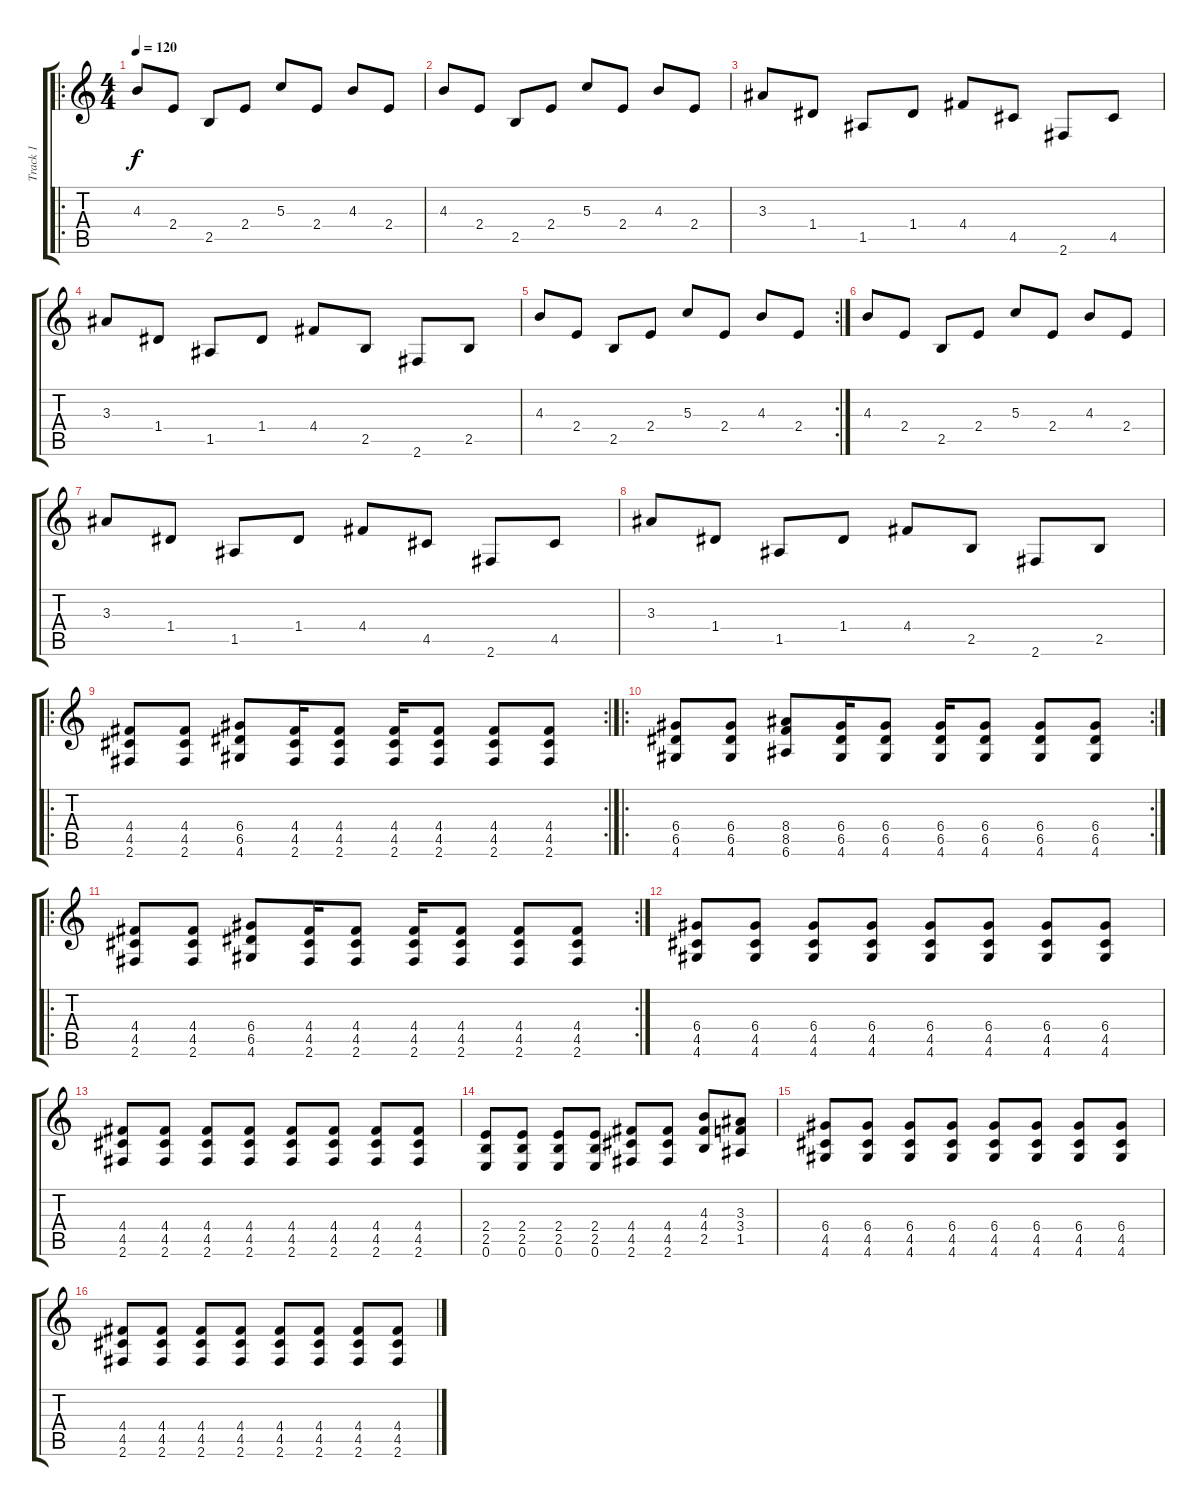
\track ("Track 1" "Track 1") {instrument distortionguitar}
\staff {score tabs}
\tuning (E4 B3 G3 D3 A2 E2) {hide}
\ro
\ts (4 4)
\tempo 120
\clef g2
\ks c
4.3.8{dy f volume 13 instrument electricguitarclean} 2.4.8 2.5.8 2.4.8 5.3.8 2.4.8 4.3.8 2.4.8 |
4.3.8 2.4.8 2.5.8 2.4.8 5.3.8 2.4.8 4.3.8 2.4.8 |
3.3.8 1.4.8 1.5.8 1.4.8 4.4.8 4.5.8 2.6.8 4.5.8 |
3.3.8 1.4.8 1.5.8 1.4.8 4.4.8 2.5.8 2.6.8 2.5.8 |
\rc 2
4.3.8{volume 13 instrument electricguitarclean} 2.4.8 2.5.8 2.4.8 5.3.8 2.4.8 4.3.8 2.4.8 |
4.3.8 2.4.8 2.5.8 2.4.8 5.3.8 2.4.8 4.3.8 2.4.8 |
3.3.8 1.4.8 1.5.8 1.4.8 4.4.8 4.5.8 2.6.8 4.5.8 |
3.3.8 1.4.8 1.5.8 1.4.8 4.4.8 2.5.8 2.6.8 2.5.8 |
\ro
\rc 2
(4.4 4.5 2.6).8{instrument distortionguitar} (4.4 4.5 2.6).8 (6.4 6.5 4.6).8 (4.4 4.5 2.6).16 (4.4 4.5 2.6).8 (4.4 4.5 2.6).16 (4.4 4.5 2.6).8 (4.4 4.5 2.6).8 (4.4 4.5 2.6).8 |
\ro
\rc 2
(6.4 6.5 4.6).8 (6.4 6.5 4.6).8 (8.4 8.5 6.6).8 (6.4 6.5 4.6).16 (6.4 6.5 4.6).8 (6.4 6.5 4.6).16 (6.4 6.5 4.6).8 (6.4 6.5 4.6).8 (6.4 6.5 4.6).8 |
\ro
\rc 2
(4.4 4.5 2.6).8{instrument distortionguitar} (4.4 4.5 2.6).8 (6.4 6.5 4.6).8 (4.4 4.5 2.6).16 (4.4 4.5 2.6).8 (4.4 4.5 2.6).16 (4.4 4.5 2.6).8 (4.4 4.5 2.6).8 (4.4 4.5 2.6).8 |
(6.4 4.5 4.6).8 (6.4 4.5 4.6).8 (6.4 4.5 4.6).8 (6.4 4.5 4.6).8 (6.4 4.5 4.6).8 (6.4 4.5 4.6).8 (6.4 4.5 4.6).8 (6.4 4.5 4.6).8 |
(4.4 4.5 2.6).8 (4.4 4.5 2.6).8 (4.4 4.5 2.6).8 (4.4 4.5 2.6).8 (4.4 4.5 2.6).8 (4.4 4.5 2.6).8 (4.4 4.5 2.6).8 (4.4 4.5 2.6).8 |
(2.4 2.5 0.6).8 (2.4 2.5 0.6).8 (2.4 2.5 0.6).8 (2.4 2.5 0.6).8 (4.4 4.5 2.6).8 (4.4 4.5 2.6).8 (4.3 4.4 2.5).8 (3.3 3.4 1.5).8 |
(6.4 4.5 4.6).8 (6.4 4.5 4.6).8 (6.4 4.5 4.6).8 (6.4 4.5 4.6).8 (6.4 4.5 4.6).8 (6.4 4.5 4.6).8 (6.4 4.5 4.6).8 (6.4 4.5 4.6).8 |
(4.4 4.5 2.6).8 (4.4 4.5 2.6).8 (4.4 4.5 2.6).8 (4.4 4.5 2.6).8 (4.4 4.5 2.6).8 (4.4 4.5 2.6).8 (4.4 4.5 2.6).8 (4.4 4.5 2.6).8
